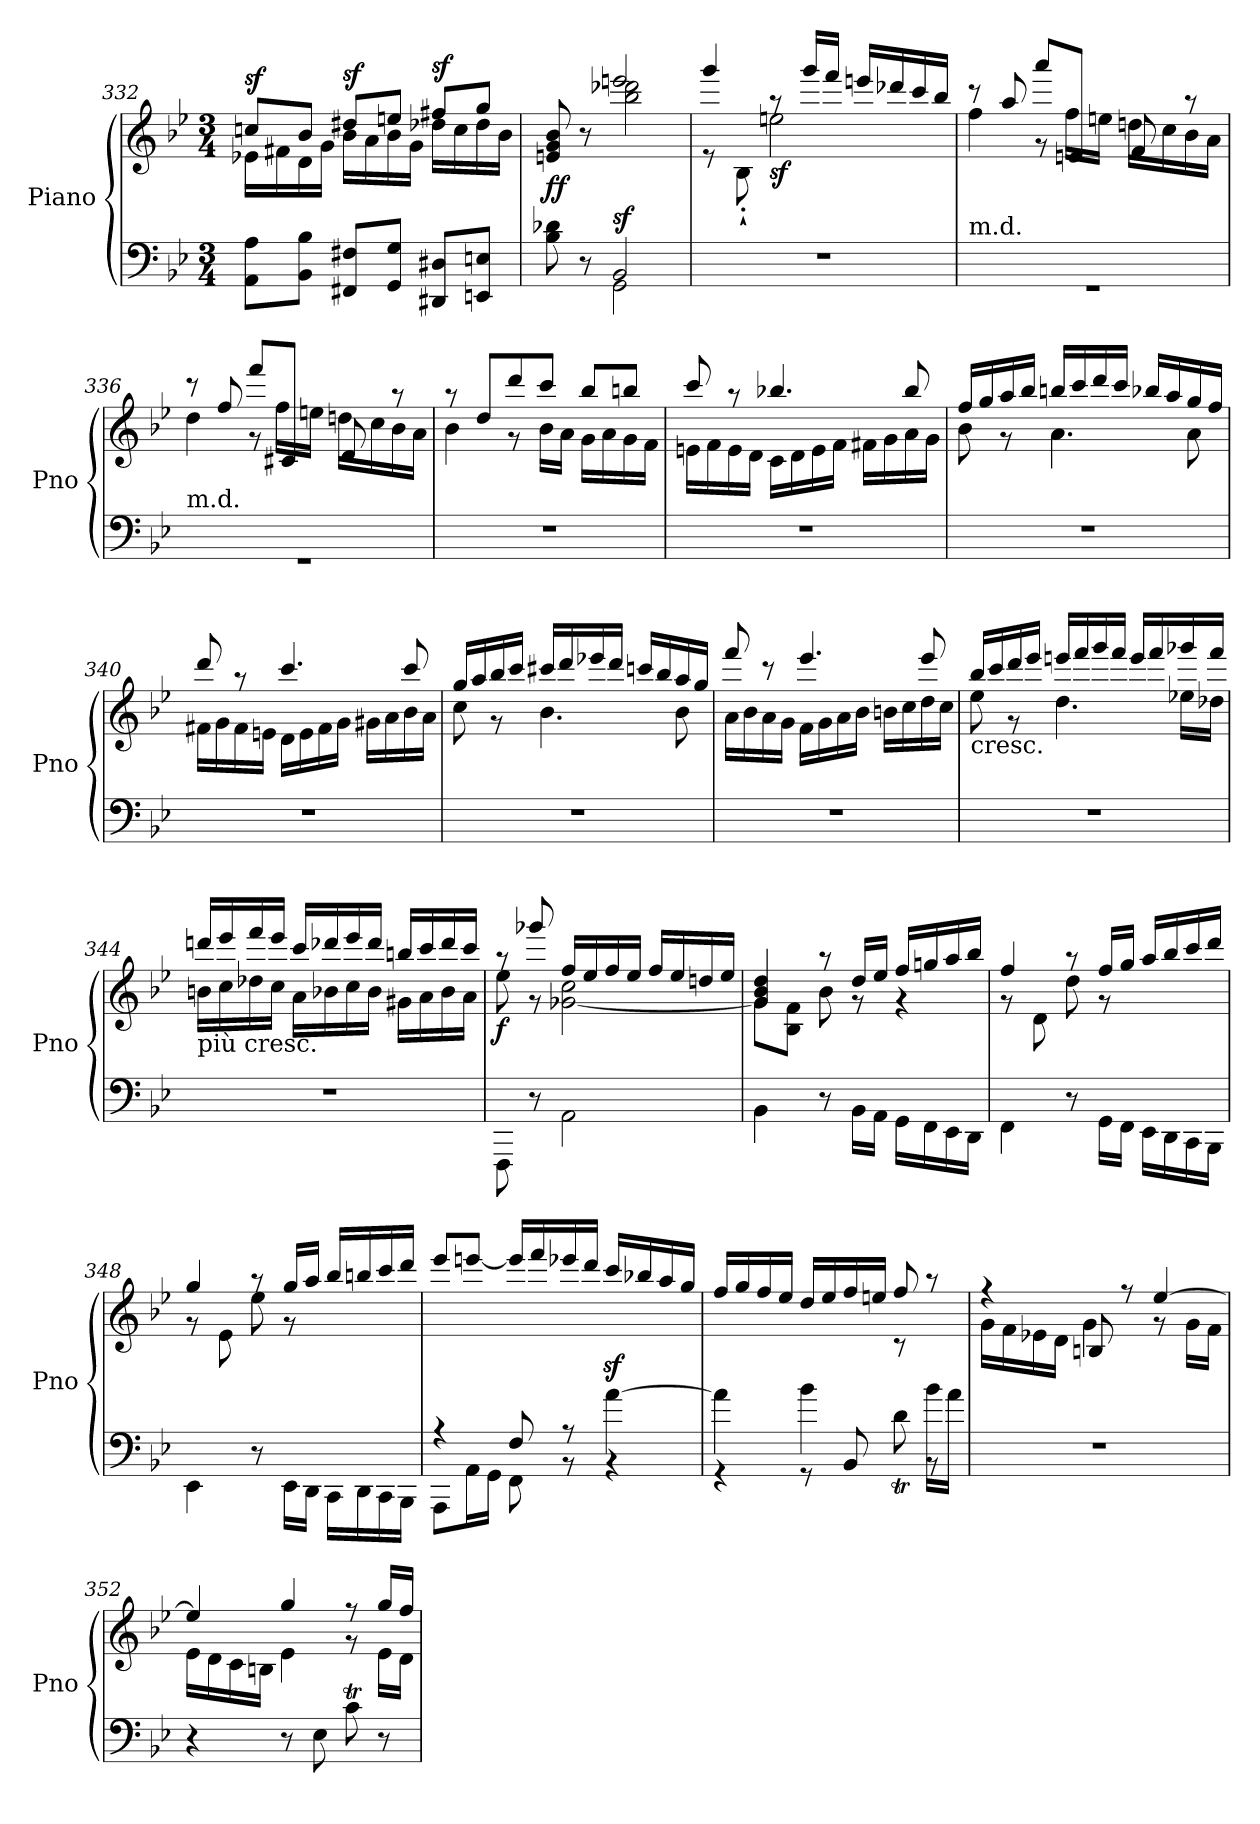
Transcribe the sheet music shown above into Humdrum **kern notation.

**kern	**kern	**dynam
*part1	*part1	*part1
*staff2	*staff1	*staff1/2
*I"Piano	*	*
*I'Pno	*	*
!!LO:LB:g=z
*clefF4	*clefG2	*
*k[b-e-]	*k[b-e-]	*
*B-:	*B-:	*
*M3/4	*M3/4	*
=332	=332	=332
*	*^	*
!	!	!	!LO:DY:a
8AA\ 8A\L	8ccn/L	16e-X\LL	sf
.	.	16f#X\	.
8BB-\ 8B-\J	8b-/J	16d\	.
.	.	16g\JJ	.
!	!	!	!LO:DY:a
8FF#X/ 8F#X/L	8dd#X/L	16b-\LL	sf
.	.	16a\	.
8GG/ 8G/J	8een/J	16b-\	.
.	.	16g\JJ	.
!	!	!	!LO:DY:a
8DD#X/ 8D#X/L	8ff#X/L	16dd-X\LL	sf
.	.	16cc\	.
8EEn/ 8En/J	8gg/J	16dd-\	.
.	.	16b-\JJ	.
=333	=333	=333	=333
*^	*	*	*
!	!	!	!	!LO:DY:b
8B-\ 8d-X\	4ryy	8en/ 8g/ 8b-/	4ryy	ff
8r	.	8r	.	.
!	!	!	!	!LO:DY:a=2
2BB-/	2GG\	2eeen/	2bb-\ 2ddd-X\	sf
*v	*v	*	*	*
=334	=334	=334	=334
2.r	4ggg/	8re	.
.	.	8B-'`\	.
!	!	!	!LO:DY:b
.	8raa	2een\	sf
.	16ggg/LL	.	.
.	16fff/JJ	.	.
.	16eeen/LL	.	.
.	16ddd-X/	.	.
.	16ccc/	.	.
.	16bb-/JJ	.	.
!!LO:LB:g=z	!!
=335	=335	=335	=335
!LO:TX:a:t=m.d.	!	!	!
2.rGG	8rccc	4ff\	.
.	8aa/	.	.
.	8aaa/L	8rg	.
.	8en/J	16ff\LL	.
.	.	16een\JJ	.
.	8f/	16ddn\LL	.
.	.	16cc\	.
.	8raa	16b-\	.
.	.	16a\JJ	.
=336	=336	=336	=336
!LO:TX:a:t=m.d.	!	!	!
2.rGG	8rccc	4dd\	.
.	8ff/	.	.
.	8fff/L	8rg	.
.	8c#X/J	16ff\LL	.
.	.	16een\JJ	.
.	8d/	16ddn\LL	.
.	.	16cc\	.
.	8raa	16b-\	.
.	.	16a\JJ	.
=337	=337	=337	=337
2.r	8raa	4b-\	.
.	8dd/L	.	.
.	8ddd/	8rg	.
.	8ccc/J	16b-\LL	.
.	.	16a\JJ	.
.	8bb-/L	16g\LL	.
.	.	16a\	.
.	8bbn/J	16g\	.
.	.	16f\JJ	.
!!LO:LB:g=z	!!
=338	=338	=338	=338
2.r	8ccc/	16en\LL	.
.	.	16f\	.
.	8raa	16e\	.
.	.	16d\JJ	.
.	4.bb-X/	16c\LL	.
.	.	16d\	.
.	.	16e\	.
.	.	16f\JJ	.
.	.	16f#X\LL	.
.	.	16g\	.
.	8bb-/	16a\	.
.	.	16g\JJ	.
=339	=339	=339	=339
2.r	16ff/LL	8b-\	.
.	16gg/	.	.
.	16aa/	8rg	.
.	16bb-/JJ	.	.
.	16bbn/LL	4.a\	.
.	16ccc/	.	.
.	16ddd/	.	.
.	16ccc/JJ	.	.
.	16bb-X/LL	.	.
.	16aa/	.	.
.	16gg/	8a\	.
.	16ff/JJ	.	.
=340	=340	=340	=340
2.r	8ddd/	16f#X\LL	.
.	.	16g\	.
.	8raa	16f#\	.
.	.	16en\JJ	.
.	4.ccc/	16d\LL	.
.	.	16e\	.
.	.	16f#\	.
.	.	16g\JJ	.
.	.	16g#X\LL	.
.	.	16a\	.
.	8ccc/	16b-\	.
.	.	16a\JJ	.
!!LO:LB:g=z	!!
=341	=341	=341	=341
2.r	16gg/LL	8cc\	.
.	16aa/	.	.
.	16bb-/	8rg	.
.	16ccc/JJ	.	.
.	16ccc#X/LL	4.b-\	.
.	16ddd/	.	.
.	16eee-X/	.	.
.	16ddd/JJ	.	.
.	16cccn/LL	.	.
.	16bb-/	.	.
.	16aa/	8b-\	.
.	16gg/JJ	.	.
=342	=342	=342	=342
2.r	8fff/	16a\LL	.
.	.	16b-\	.
.	8rccc	16a\	.
.	.	16g\JJ	.
.	4.eee-/	16f\LL	.
.	.	16g\	.
.	.	16a\	.
.	.	16b-\JJ	.
.	.	16bn\LL	.
.	.	16cc\	.
.	8eee-/	16dd\	.
.	.	16cc\JJ	.
!!LO:LB:g=z	!!
=343	=343	=343	=343
!	!LO:TX:b:t=cresc.	!	!
2.r	16bb-/LL	8ee-\	.
.	16ccc/	.	.
.	16ddd/	8r	.
.	16eee-/JJ	.	.
.	16eeen/LL	4.dd\	.
.	16fff/	.	.
.	16ggg/	.	.
.	16fff/JJ	.	.
.	16eee/LL	.	.
.	16fff/	.	.
.	16ggg-X/	16ee-X\LL	.
.	16fff/JJ	16dd-X\JJ	.
=344	=344	=344	=344
!	!LO:TX:b:t=più cresc.	!	!
2.r	16dddn/LL	16bn\LL	.
.	16eee-/	16cc\	.
.	16fff/	16dd-X\	.
.	16eee-/JJ	16cc\JJ	.
.	16ccc/LL	16a\LL	.
.	16ddd-X/	16b-X\	.
.	16eee-/	16cc\	.
.	16ddd-/JJ	16b-\JJ	.
.	16bbn/LL	16g#X\LL	.
.	16ccc/	16a\	.
.	16ddd-/	16b-\	.
.	16ccc/JJ	16a\JJ	.
!!LO:PB:g=z	!!
=345	=345	=345	=345
!	!	!	!LO:DY:b
8FFF\	8raa	8ee-\	f
8r	8ggg-X/	8r	.
2AA\	16ff/LL	[2g-X\ 2cc\	.
.	16ee-/	.	.
.	16ff/	.	.
.	16ee-/JJ	.	.
.	16ff/LL	.	.
.	16ee-/	.	.
.	16ddn/	.	.
.	16ee-/JJ	.	.
=346	=346	=346	=346
4BB-\	4g/ 4b-/ 4dd/	8g-\L]	.
.	.	8B-\ 8f\J	.
8r	8raa	8b-\	.
16BB-\LL	16dd/LL	8rg	.
16AA\JJ	16ee-/JJ	.	.
16GG\LL	16ff/LL	4rg	.
16FF\	16ggn/	.	.
16EE-\	16aa/	.	.
16DD\JJ	16bb-/JJ	.	.
=347	=347	=347	=347
4FF\	4ff/	8rg	.
.	.	8d\	.
8r	8raa	8dd\	.
16GG\LL	16ff/LL	8rg	.
16FF\JJ	16gg/JJ	.	.
16EE-\LL	16aa/LL	4ryy	.
16DD\	16bb-/	.	.
16CC\	16ccc/	.	.
16BBB-\JJ	16ddd/JJ	.	.
=348	=348	=348	=348
4EE-\	4gg/	8rg	.
.	.	8e-\	.
8r	8raa	8ee-\	.
16EE-\LL	16gg/LL	8rg	.
16DD\JJ	16aa/JJ	.	.
16CC\LL	16bb-/LL	4ryy	.
16DD\	16bbn/	.	.
16CC\	16ccc/	.	.
16BBB-\JJ	16ddd/JJ	.	.
*	*v	*v	*
!!LO:LB:g=z
=349	=349	=349
*^	*	*
4rA	8AAA\L	8eee-/L	.
.	16AA\L	[8eeen/J	.
.	16GG\JJ	.	.
8F/	8FF\	16eee/LL]	.
.	.	16fff/	.
8rA	8rBB	16eee-X/	.
.	.	16ddd/JJ	.
[4a\	4rBB	16cccz</LL	.
.	.	16bb-X/	.
.	.	16aa/	.
.	.	16gg/JJ	.
=350	=350	=350	=350
4a\]	4r	16ff/LL	.
.	.	16gg/	.
.	.	16ff/	.
.	.	16ee-/JJ	.
4b-\	8r	16dd/LL	.
.	.	16ee-/	.
.	8BB-/	16ff/	.
.	.	16een/JJ	.
8rccc	8dt\	8ff/	.
16b-\LL	8r	8raa	.
16a\JJ	.	.	.
*v	*v	*	*
=351	=351	=351
*	*^	*
2.r	4rff	16g\LL	.
.	.	16f\	.
.	.	16e-X\	.
.	.	16d\JJ	.
.	8Bn/	4g\	.
.	8rff	.	.
.	[4ee-/	8rg	.
.	.	16g\LL	.
.	.	16f\JJ	.
!!LO:LB:g=z	!!
=352	=352	=352	=352
4r	4ee-/]	16e-\LL	.
.	.	16d\	.
.	.	16c\	.
.	.	16Bn\JJ	.
8r	4gg/	4e-\	.
8E-\	.	.	.
8cT\	8rff	8rg	.
8r	16gg/LL	16e-\LL	.
.	16ff/JJ	16d\JJ	.
*	*v	*v	*
=	=	=
*-	*-	*-
